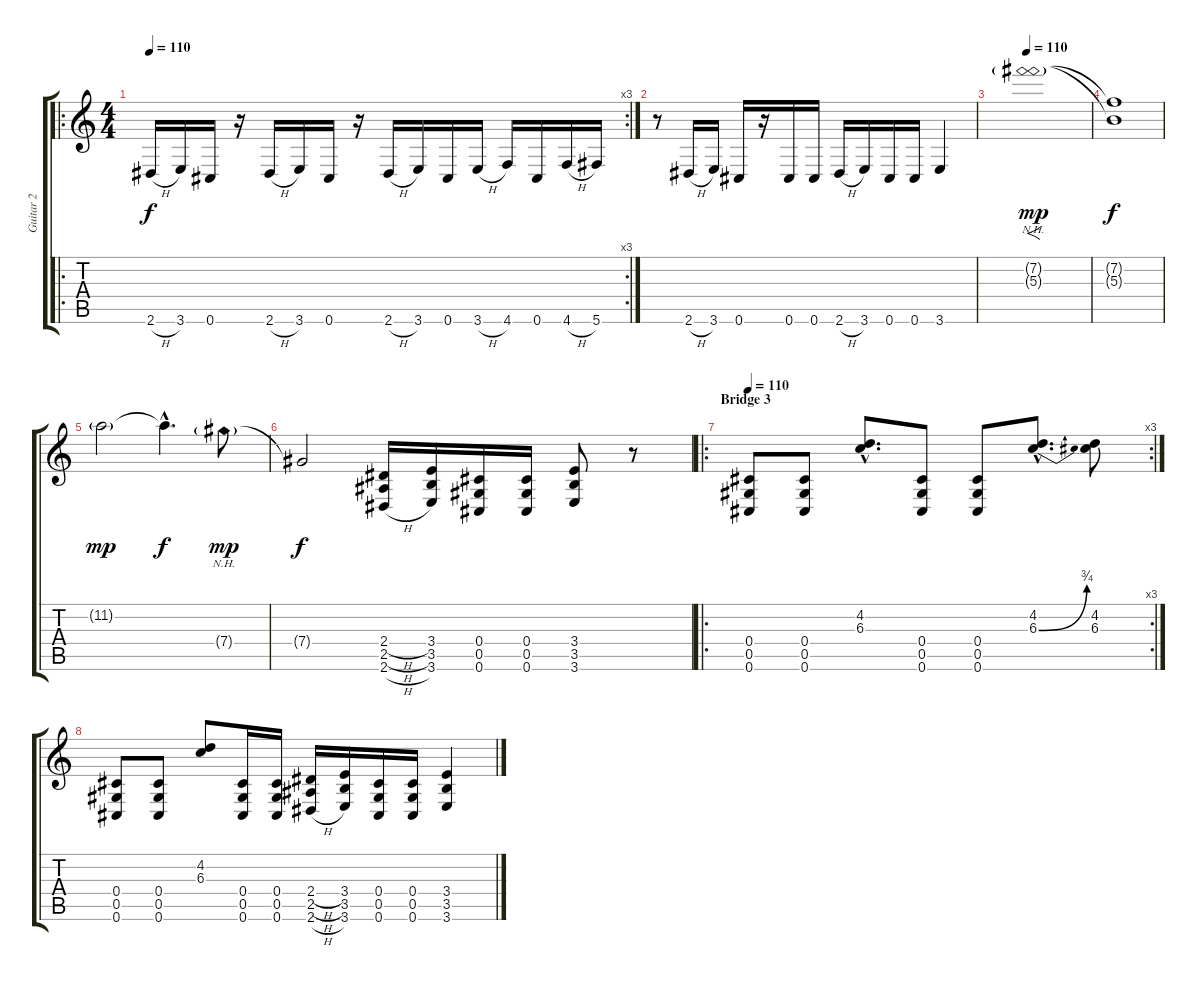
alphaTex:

\track ("Guitar 2" "Guitar 2") {instrument distortionguitar}
\staff {score tabs}
\tuning (Eb4 Bb3 Gb3 Db3 Ab2 Db2) {hide}
\ro
\rc 3
\ts (4 4)
\tempo 110
\clef g2
\ks c
2.6{h}.16{dy f} 3.6.16 0.6.16 r.16 2.6{h}.16 3.6.16 0.6.16 r.16 2.6{h}.16 3.6.16 0.6.16 3.6{h}.16 4.6.16 0.6.16 4.6{h}.16 5.6.16 |
r.8 2.6{h}.16 3.6.16 0.6.16 r.16 0.6.16 0.6.16 2.6{h}.16 3.6.16 0.6.16 0.6.16 3.6.4 |
\tempo 110
(7.2{nh g} 5.3{nh g}).1{f dy mp} |
(7.2{t} 5.3{t}).1{dy f} |
11.2{g}.2{dy mp} 11.2{hac t}.4{d dy f} 7.4{nh g}.8{dy mp} |
7.4{t}.2{dy f} (2.4{h} 2.5{h} 2.6{h}).16 (3.4 3.5 3.6).16 (0.4 0.5 0.6).16 (0.4 0.5 0.6).16 (3.4 3.5 3.6).8 r.8 |
\ro
\rc 3
\section ("" "Bridge 3")
\tempo 110
(0.4 0.5 0.6).8 (0.4 0.5 0.6).8 (4.2{hac} 6.3{hac}).8{d} (0.4 0.5 0.6).8 (0.4 0.5 0.6).8 (4.2{hac} 6.3{be (bend 0 0 60 3) hac}).8{d} (4.2 6.3).8 |
(0.4 0.5 0.6).8 (0.4 0.5 0.6).8 (4.2 6.3).8 (0.4 0.5 0.6).16 (0.4 0.5 0.6).16 (2.4{h} 2.5{h} 2.6{h}).16 (3.4 3.5 3.6).16 (0.4 0.5 0.6).16 (0.4 0.5 0.6).16 (3.4 3.5 3.6).4
